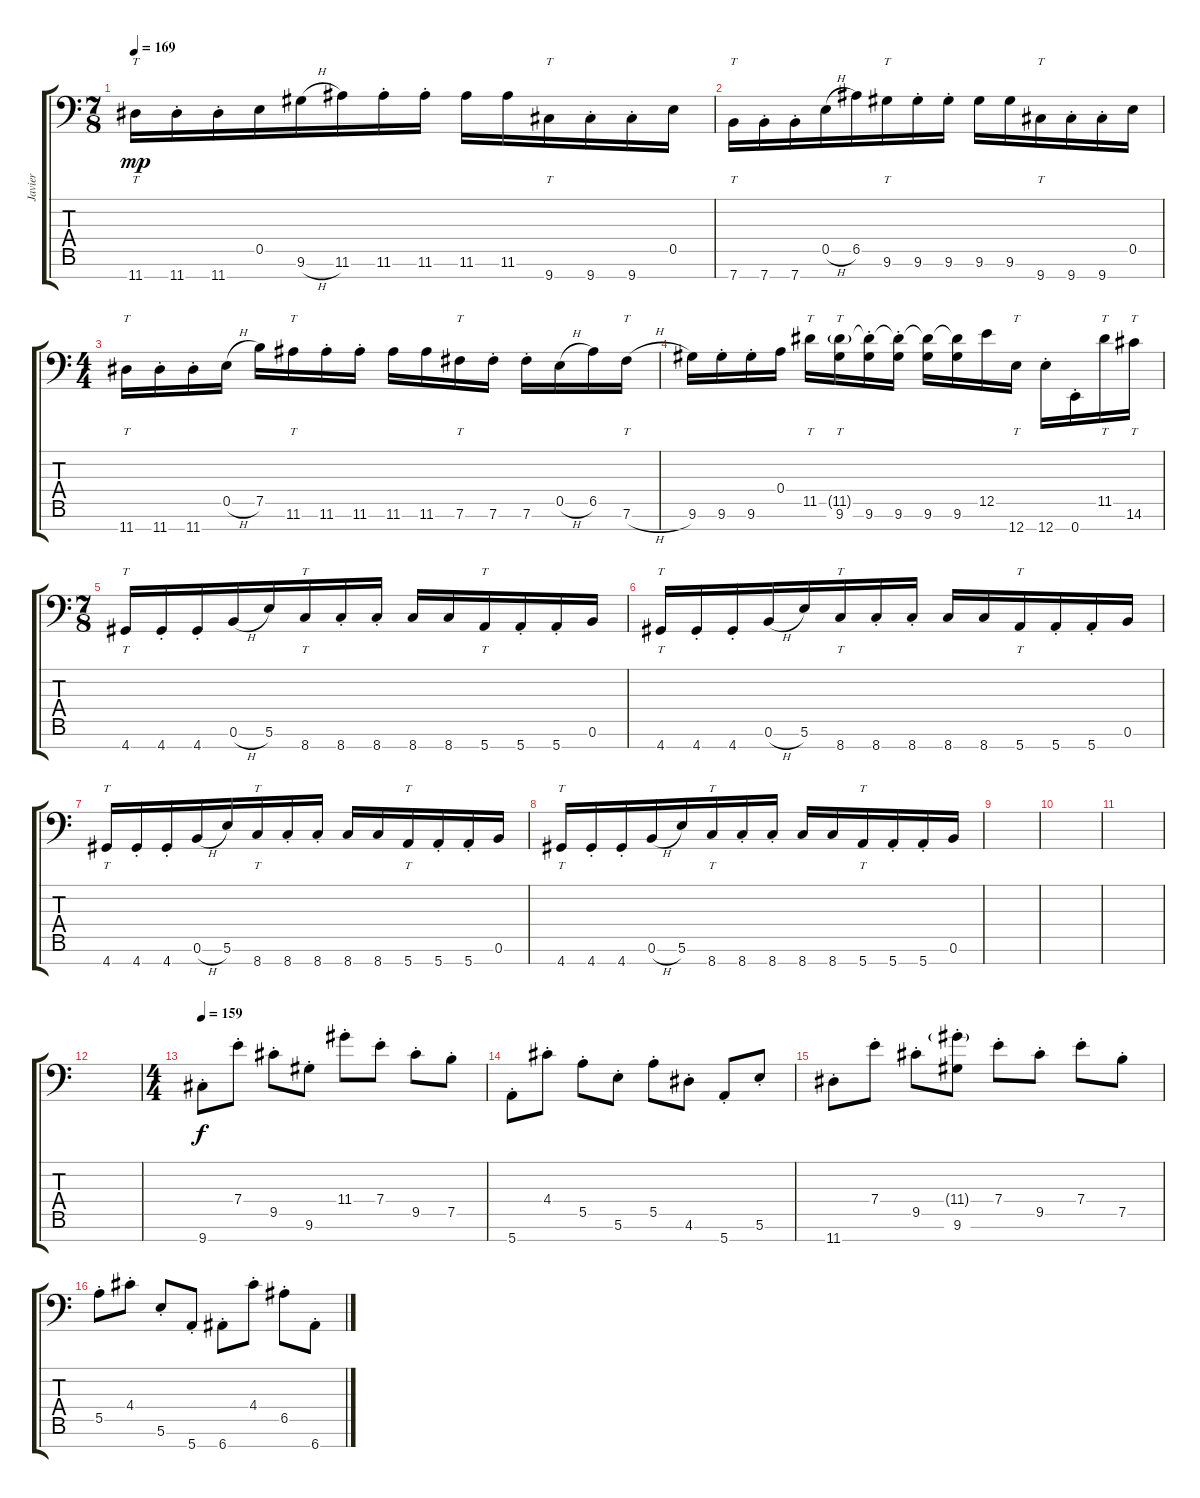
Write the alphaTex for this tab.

\track ("Javier" "Javier") {instrument distortionguitar}
\staff {score tabs}
\tuning (B3 G3 D3 A2 E2 B1 E1) {hide}
\ts (7 8)
\tempo 169
\clef f4
\ks c
11.7.16{tt dy mp} 11.7{st}.16 11.7{st}.16 0.5.16 9.6{h}.16 11.6.16 11.6{st}.16 11.6{st}.16 11.6.16 11.6.16 9.7.16{tt} 9.7{st}.16 9.7{st}.16 0.5.16 |
7.7.16{tt} 7.7{st}.16 7.7{st}.16 0.5{h}.16 6.5.16 9.6.16{tt} 9.6{st}.16 9.6{st}.16 9.6.16 9.6.16 9.7.16{tt} 9.7{st}.16 9.7{st}.16 0.5.16 |
\ts (4 4)
11.7.16{tt} 11.7{st}.16 11.7{st}.16 0.5{h}.16 7.5.16 11.6.16{tt} 11.6{st}.16 11.6{st}.16 11.6.16 11.6.16 7.6.16{tt} 7.6{st}.16 7.6{st}.16 0.5{h}.16 6.5.16 7.6{h}.16{tt} |
9.6.16 9.6{st}.16 9.6{st}.16 0.4.16 11.5.16{tt} (11.5{g} 9.6).16{tt} (11.5{t} 9.6{st}).16 (11.5{t} 9.6{st}).16 (11.5{t} 9.6).16 (11.5{t} 9.6).16 12.5.16 12.7.16{tt} 12.7{st}.16 0.7{st}.16 11.5.16{tt} 14.6.16{tt} |
\ts (7 8)
4.7.16{tt} 4.7{st}.16 4.7{st}.16 0.6{h}.16 5.6.16 8.7.16{tt} 8.7{st}.16 8.7{st}.16 8.7.16 8.7.16 5.7.16{tt} 5.7{st}.16 5.7{st}.16 0.6.16 |
4.7.16{tt} 4.7{st}.16 4.7{st}.16 0.6{h}.16 5.6.16 8.7.16{tt} 8.7{st}.16 8.7{st}.16 8.7.16 8.7.16 5.7.16{tt} 5.7{st}.16 5.7{st}.16 0.6.16 |
4.7.16{tt} 4.7{st}.16 4.7{st}.16 0.6{h}.16 5.6.16 8.7.16{tt} 8.7{st}.16 8.7{st}.16 8.7.16 8.7.16 5.7.16{tt} 5.7{st}.16 5.7{st}.16 0.6.16 |
4.7.16{tt} 4.7{st}.16 4.7{st}.16 0.6{h}.16 5.6.16 8.7.16{tt} 8.7{st}.16 8.7{st}.16 8.7.16 8.7.16 5.7.16{tt} 5.7{st}.16 5.7{st}.16 0.6.16 |
|
|
|
|
\ts (4 4)
\tempo 159
9.7{st}.8{dy f volume 9 instrument electricguitarjazz} 7.4{st}.8 9.5{st}.8 9.6{st}.8 11.4{st}.8 7.4{st}.8 9.5{st}.8 7.5{st}.8 |
5.7{st}.8 4.4{st}.8 5.5{st}.8 5.6{st}.8 5.5{st}.8 4.6{st}.8 5.7{st}.8 5.6{st}.8 |
11.7{st}.8 7.4{st}.8 9.5{st}.8 (11.4{g st} 9.6{st}).8 7.4{st}.8 9.5{st}.8 7.4{st}.8 7.5{st}.8 |
5.5{st}.8 4.4{st}.8 5.6{st}.8 5.7{st}.8 6.7{st}.8 4.4{st}.8 6.5{st}.8 6.7{st}.8
